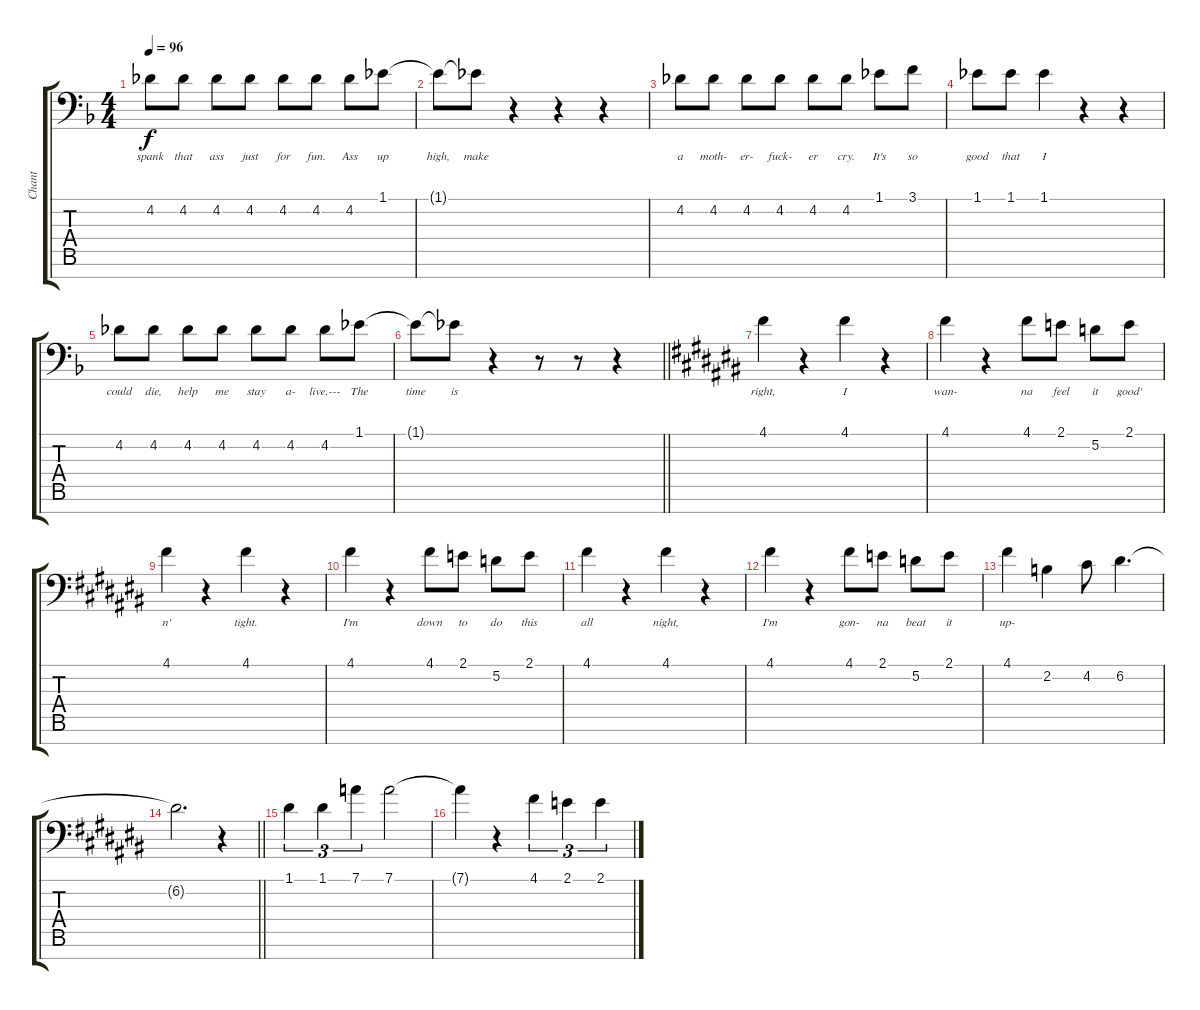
\track ("Chant" "Chant") {instrument trumpet}
\staff {score tabs}
\tuning (D4 A3 F3 C3 G2 D2 A1) {hide}
\ts (4 4)
\tempo 96
\clef f4
\ks f
4.2.8{lyrics (0 "spank") lyrics (1 "") lyrics (2 "") lyrics (3 "") lyrics (4 "") dy f} 4.2.8{lyrics (0 "that") lyrics (1 "") lyrics (2 "") lyrics (3 "") lyrics (4 "")} 4.2.8{lyrics (0 "ass") lyrics (1 "") lyrics (2 "") lyrics (3 "") lyrics (4 "")} 4.2.8{lyrics (0 "just") lyrics (1 "") lyrics (2 "") lyrics (3 "") lyrics (4 "")} 4.2.8{lyrics (0 "for") lyrics (1 "") lyrics (2 "") lyrics (3 "") lyrics (4 "")} 4.2.8{lyrics (0 "fun.") lyrics (1 "") lyrics (2 "") lyrics (3 "") lyrics (4 "")} 4.2.8{lyrics (0 "Ass") lyrics (1 "") lyrics (2 "") lyrics (3 "") lyrics (4 "")} 1.1.8{lyrics (0 "up") lyrics (1 "") lyrics (2 "") lyrics (3 "") lyrics (4 "")} |
1.1{t}.8{lyrics (0 "high,") lyrics (1 "") lyrics (2 "") lyrics (3 "") lyrics (4 "")} 1.1{t}.8{lyrics (0 "make") lyrics (1 "") lyrics (2 "") lyrics (3 "") lyrics (4 "")} r.4 r.4 r.4 |
4.2.8{lyrics (0 "a") lyrics (1 "") lyrics (2 "") lyrics (3 "") lyrics (4 "")} 4.2.8{lyrics (0 "moth-") lyrics (1 "") lyrics (2 "") lyrics (3 "") lyrics (4 "")} 4.2.8{lyrics (0 "er-") lyrics (1 "") lyrics (2 "") lyrics (3 "") lyrics (4 "")} 4.2.8{lyrics (0 "fuck-") lyrics (1 "") lyrics (2 "") lyrics (3 "") lyrics (4 "")} 4.2.8{lyrics (0 "er") lyrics (1 "") lyrics (2 "") lyrics (3 "") lyrics (4 "")} 4.2.8{lyrics (0 "cry.") lyrics (1 "") lyrics (2 "") lyrics (3 "") lyrics (4 "")} 1.1.8{lyrics (0 "It's") lyrics (1 "") lyrics (2 "") lyrics (3 "") lyrics (4 "")} 3.1.8{lyrics (0 "so") lyrics (1 "") lyrics (2 "") lyrics (3 "") lyrics (4 "")} |
1.1.8{lyrics (0 "good") lyrics (1 "") lyrics (2 "") lyrics (3 "") lyrics (4 "")} 1.1.8{lyrics (0 "that") lyrics (1 "") lyrics (2 "") lyrics (3 "") lyrics (4 "")} 1.1.4{lyrics (0 "I") lyrics (1 "") lyrics (2 "") lyrics (3 "") lyrics (4 "")} r.4 r.4 |
4.2.8{lyrics (0 "could") lyrics (1 "") lyrics (2 "") lyrics (3 "") lyrics (4 "")} 4.2.8{lyrics (0 "die,") lyrics (1 "") lyrics (2 "") lyrics (3 "") lyrics (4 "")} 4.2.8{lyrics (0 "help") lyrics (1 "") lyrics (2 "") lyrics (3 "") lyrics (4 "")} 4.2.8{lyrics (0 "me") lyrics (1 "") lyrics (2 "") lyrics (3 "") lyrics (4 "")} 4.2.8{lyrics (0 "stay") lyrics (1 "") lyrics (2 "") lyrics (3 "") lyrics (4 "")} 4.2.8{lyrics (0 "a-") lyrics (1 "") lyrics (2 "") lyrics (3 "") lyrics (4 "")} 4.2.8{lyrics (0 "live.---") lyrics (1 "") lyrics (2 "") lyrics (3 "") lyrics (4 "")} 1.1.8{lyrics (0 "The") lyrics (1 "") lyrics (2 "") lyrics (3 "") lyrics (4 "")} |
\barLineRight lightlight
1.1{t}.8{lyrics (0 "time") lyrics (1 "") lyrics (2 "") lyrics (3 "") lyrics (4 "")} 1.1{t}.8{lyrics (0 "is") lyrics (1 "") lyrics (2 "") lyrics (3 "") lyrics (4 "")} r.4 r.8 r.8 r.4 |
\ks c#
4.1.4{lyrics (0 "right,") lyrics (1 "") lyrics (2 "") lyrics (3 "") lyrics (4 "")} r.4 4.1.4{lyrics (0 "I") lyrics (1 "") lyrics (2 "") lyrics (3 "") lyrics (4 "")} r.4 |
4.1.4{lyrics (0 "wan-") lyrics (1 "") lyrics (2 "") lyrics (3 "") lyrics (4 "")} r.4 4.1.8{lyrics (0 "na") lyrics (1 "") lyrics (2 "") lyrics (3 "") lyrics (4 "")} 2.1.8{lyrics (0 "feel") lyrics (1 "") lyrics (2 "") lyrics (3 "") lyrics (4 "")} 5.2.8{lyrics (0 "it") lyrics (1 "") lyrics (2 "") lyrics (3 "") lyrics (4 "")} 2.1.8{lyrics (0 "good'") lyrics (1 "") lyrics (2 "") lyrics (3 "") lyrics (4 "")} |
4.1.4{lyrics (0 "n'") lyrics (1 "") lyrics (2 "") lyrics (3 "") lyrics (4 "")} r.4 4.1.4{lyrics (0 "tight.") lyrics (1 "") lyrics (2 "") lyrics (3 "") lyrics (4 "")} r.4 |
4.1.4{lyrics (0 "I'm") lyrics (1 "") lyrics (2 "") lyrics (3 "") lyrics (4 "")} r.4 4.1.8{lyrics (0 "down") lyrics (1 "") lyrics (2 "") lyrics (3 "") lyrics (4 "")} 2.1.8{lyrics (0 "to") lyrics (1 "") lyrics (2 "") lyrics (3 "") lyrics (4 "")} 5.2.8{lyrics (0 "do") lyrics (1 "") lyrics (2 "") lyrics (3 "") lyrics (4 "")} 2.1.8{lyrics (0 "this") lyrics (1 "") lyrics (2 "") lyrics (3 "") lyrics (4 "")} |
4.1.4{lyrics (0 "all") lyrics (1 "") lyrics (2 "") lyrics (3 "") lyrics (4 "")} r.4 4.1.4{lyrics (0 "night,") lyrics (1 "") lyrics (2 "") lyrics (3 "") lyrics (4 "")} r.4 |
4.1.4{lyrics (0 "I'm") lyrics (1 "") lyrics (2 "") lyrics (3 "") lyrics (4 "")} r.4 4.1.8{lyrics (0 "gon-") lyrics (1 "") lyrics (2 "") lyrics (3 "") lyrics (4 "")} 2.1.8{lyrics (0 "na") lyrics (1 "") lyrics (2 "") lyrics (3 "") lyrics (4 "")} 5.2.8{lyrics (0 "beat") lyrics (1 "") lyrics (2 "") lyrics (3 "") lyrics (4 "")} 2.1.8{lyrics (0 "it") lyrics (1 "") lyrics (2 "") lyrics (3 "") lyrics (4 "")} |
4.1.4{lyrics (0 "up-") lyrics (1 "") lyrics (2 "") lyrics (3 "") lyrics (4 "")} 2.2.4 4.2.8 6.2.4{d} |
\barLineRight lightlight
6.2{t}.2{d} r.4 |
1.1.4{tu (3 2)} 1.1.4{tu (3 2)} 7.1.4{tu (3 2)} 7.1.2 |
7.1{t}.4 r.4 4.1.4{tu (3 2)} 2.1.4{tu (3 2)} 2.1.4{tu (3 2)}
